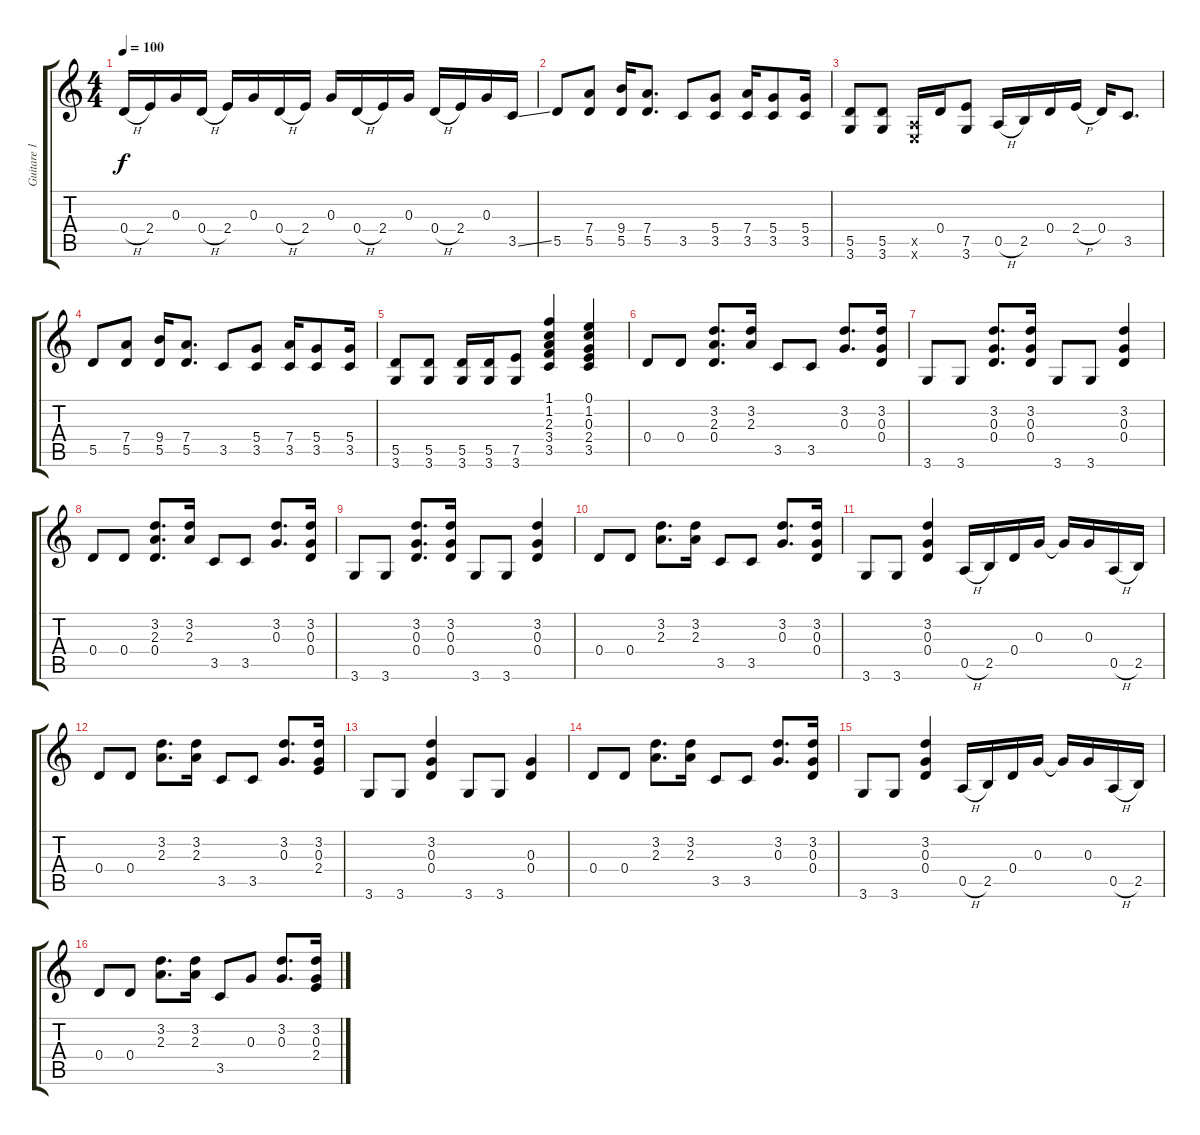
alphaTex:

\track ("Guitare 1" "Guitare 1") {instrument electricguitarclean}
\staff {score tabs}
\tuning (E4 B3 G3 D3 A2 E2) {hide}
\ts (4 4)
\tempo 100
\clef g2
\ks c
0.4{h}.16{dy f} 2.4.16 0.3.16 0.4{h}.16 2.4.16 0.3.16 0.4{h}.16 2.4.16 0.3.16 0.4{h}.16 2.4.16 0.3.16 0.4{h}.16 2.4.16 0.3.16 3.5{ss}.16 |
5.5.8 (7.4 5.5).8 (9.4 5.5).16 (7.4 5.5).8{d} 3.5.8 (5.4 3.5).8 (7.4 3.5).16 (5.4 3.5).8 (5.4 3.5).16 |
(5.5 3.6).8 (5.5 3.6).8 (0.5{x} 0.6{x}).16 0.4.16 (7.5 3.6).8 0.5{h}.16 2.5.16 0.4.16 2.4{h}.16 0.4.16 3.5.8{d} |
5.5.8 (7.4 5.5).8 (9.4 5.5).16 (7.4 5.5).8{d} 3.5.8 (5.4 3.5).8 (7.4 3.5).16 (5.4 3.5).8 (5.4 3.5).16 |
(5.5 3.6).8 (5.5 3.6).8 (5.5 3.6).16 (5.5 3.6).16 (7.5 3.6).8 (1.1 1.2 2.3 3.4 3.5).4 (0.1 1.2 0.3 2.4 3.5).4 |
0.4.8 0.4.8 (3.2 2.3 0.4).8{d} (3.2 2.3).16 3.5.8 3.5.8 (3.2 0.3).8{d} (3.2 0.3 0.4).16 |
3.6.8 3.6.8 (3.2 0.3 0.4).8{d} (3.2 0.3 0.4).16 3.6.8 3.6.8 (3.2 0.3 0.4).4 |
0.4.8 0.4.8 (3.2 2.3 0.4).8{d} (3.2 2.3).16 3.5.8 3.5.8 (3.2 0.3).8{d} (3.2 0.3 0.4).16 |
3.6.8 3.6.8 (3.2 0.3 0.4).8{d} (3.2 0.3 0.4).16 3.6.8 3.6.8 (3.2 0.3 0.4).4 |
0.4.8 0.4.8 (3.2 2.3).8{d} (3.2 2.3).16 3.5.8 3.5.8 (3.2 0.3).8{d} (3.2 0.3 0.4).16 |
3.6.8 3.6.8 (3.2 0.3 0.4).4 0.5{h}.16 2.5.16 0.4.16 0.3.16 0.3{t}.16 0.3.16 0.5{h}.16 2.5.16 |
0.4.8 0.4.8 (3.2 2.3).8{d} (3.2 2.3).16 3.5.8 3.5.8 (3.2 0.3).8{d} (3.2 0.3 2.4).16 |
3.6.8 3.6.8 (3.2 0.3 0.4).4 3.6.8 3.6.8 (0.3 0.4).4 |
0.4.8 0.4.8 (3.2 2.3).8{d} (3.2 2.3).16 3.5.8 3.5.8 (3.2 0.3).8{d} (3.2 0.3 0.4).16 |
3.6.8 3.6.8 (3.2 0.3 0.4).4 0.5{h}.16 2.5.16 0.4.16 0.3.16 0.3{t}.16 0.3.16 0.5{h}.16 2.5.16 |
0.4.8 0.4.8 (3.2 2.3).8{d} (3.2 2.3).16 3.5.8 0.3.8 (3.2 0.3).8{d} (3.2 0.3 2.4).16
